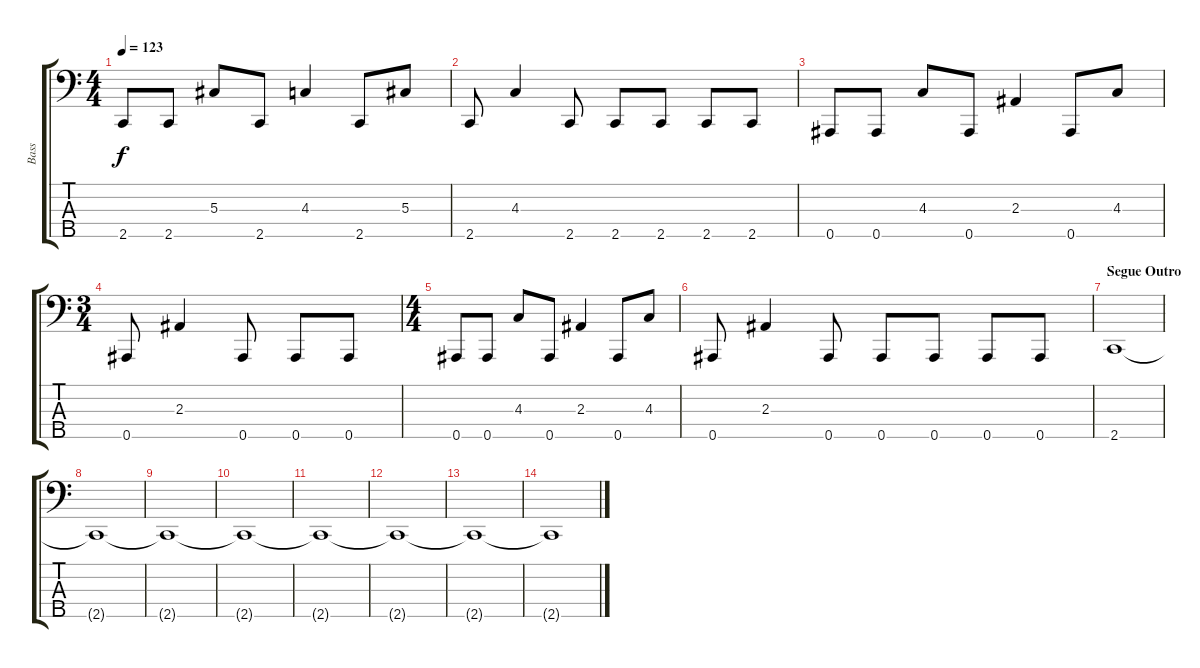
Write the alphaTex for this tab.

\track ("Bass" "Bass") {instrument electricbassfinger}
\staff {score tabs}
\tuning (Gb2 Db2 Ab1 Eb1 Bb0) {hide}
\ts (4 4)
\tempo 123
\clef f4
\ks c
2.5.8{dy f} 2.5.8 5.3.8 2.5.8 4.3.4 2.5.8 5.3.8 |
2.5.8 4.3.4 2.5.8 2.5.8 2.5.8 2.5.8 2.5.8 |
0.5.8 0.5.8 4.3.8 0.5.8 2.3.4 0.5.8 4.3.8 |
\ts (3 4)
0.5.8 2.3.4 0.5.8 0.5.8 0.5.8 |
\ts (4 4)
0.5.8 0.5.8 4.3.8 0.5.8 2.3.4 0.5.8 4.3.8 |
0.5.8 2.3.4 0.5.8 0.5.8 0.5.8 0.5.8 0.5.8 |
\section ("" "Segue Outro")
2.5.1 |
2.5{t}.1 |
2.5{t}.1 |
2.5{t}.1 |
2.5{t}.1{volume 0} |
2.5{t}.1 |
2.5{t}.1 |
2.5{t}.1
